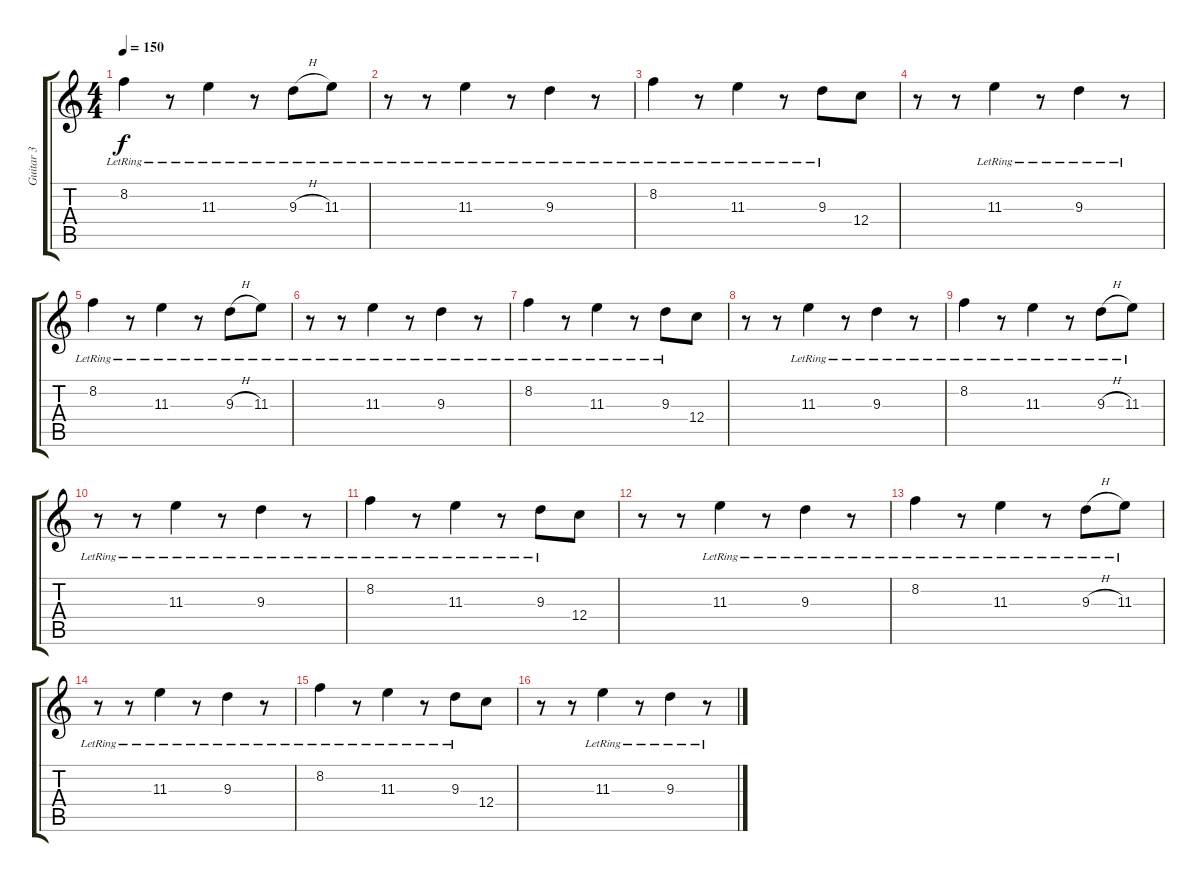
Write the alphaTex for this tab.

\track ("Guitar 3" "Guitar 3") {instrument acousticguitarsteel}
\staff {score tabs}
\tuning (D4 A3 F3 C3 G2 C2) {hide}
\ts (4 4)
\tempo 150
\clef g2
\ks c
8.2{lr}.4{dy f} r.8 11.3{lr}.4 r.8 9.3{h lr}.8 11.3{lr}.8 |
r.8 r.8 11.3{lr}.4 r.8 9.3{lr}.4 r.8 |
8.2{lr}.4 r.8 11.3{lr}.4 r.8 9.3{lr}.8 12.4.8 |
r.8 r.8 11.3{lr}.4 r.8 9.3{lr}.4 r.8 |
8.2{lr}.4 r.8 11.3{lr}.4 r.8 9.3{h lr}.8 11.3{lr}.8 |
r.8 r.8 11.3{lr}.4 r.8 9.3{lr}.4 r.8 |
8.2{lr}.4 r.8 11.3{lr}.4 r.8 9.3{lr}.8 12.4.8 |
r.8 r.8 11.3{lr}.4 r.8 9.3{lr}.4 r.8 |
8.2{lr}.4 r.8 11.3{lr}.4 r.8 9.3{h lr}.8 11.3{lr}.8 |
r.8 r.8 11.3{lr}.4 r.8 9.3{lr}.4 r.8 |
8.2{lr}.4 r.8 11.3{lr}.4 r.8 9.3{lr}.8 12.4.8 |
r.8 r.8 11.3{lr}.4 r.8 9.3{lr}.4 r.8 |
8.2{lr}.4 r.8 11.3{lr}.4 r.8 9.3{h lr}.8 11.3{lr}.8 |
r.8 r.8 11.3{lr}.4 r.8 9.3{lr}.4 r.8 |
8.2{lr}.4 r.8 11.3{lr}.4 r.8 9.3{lr}.8 12.4.8 |
r.8 r.8 11.3{lr}.4 r.8 9.3{lr}.4 r.8
